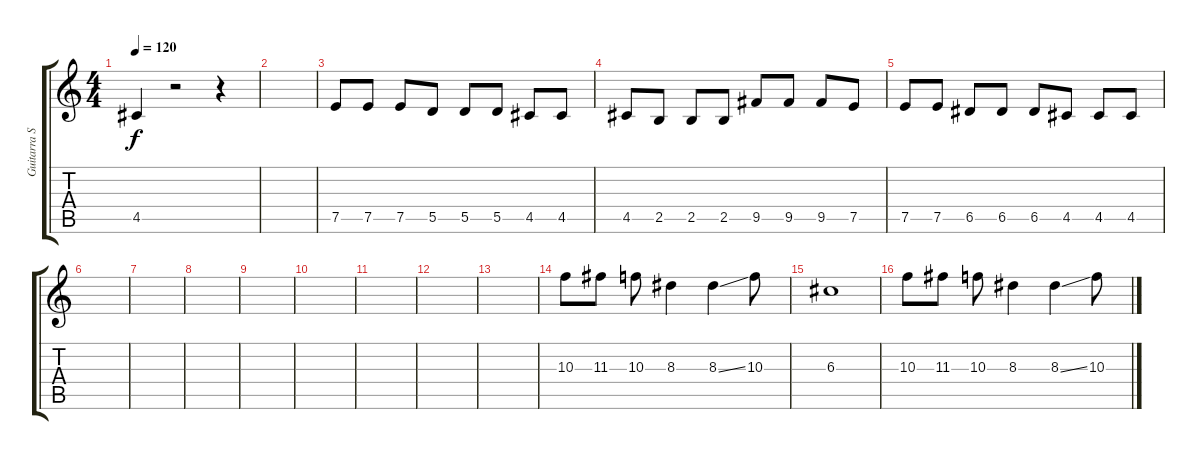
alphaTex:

\track ("Guitarra Solo" "Guitarra S") {instrument overdrivenguitar}
\staff {score tabs}
\tuning (E4 B3 G3 D3 A2 E2) {hide}
\ts (4 4)
\tempo 120
\clef g2
\ks c
4.5.4{dy f} r.2 r.4 |
|
7.5.8 7.5.8 7.5.8 5.5.8 5.5.8 5.5.8 4.5.8 4.5.8 |
4.5.8 2.5.8 2.5.8 2.5.8 9.5.8 9.5.8 9.5.8 7.5.8 |
7.5.8 7.5.8 6.5.8 6.5.8 6.5.8 4.5.8 4.5.8 4.5.8 |
|
|
|
|
|
|
|
|
10.3.8 11.3.8 10.3.8 8.3.4 8.3{ss}.4 10.3.8 |
6.3.1 |
10.3.8 11.3.8 10.3.8 8.3.4 8.3{ss}.4 10.3.8
